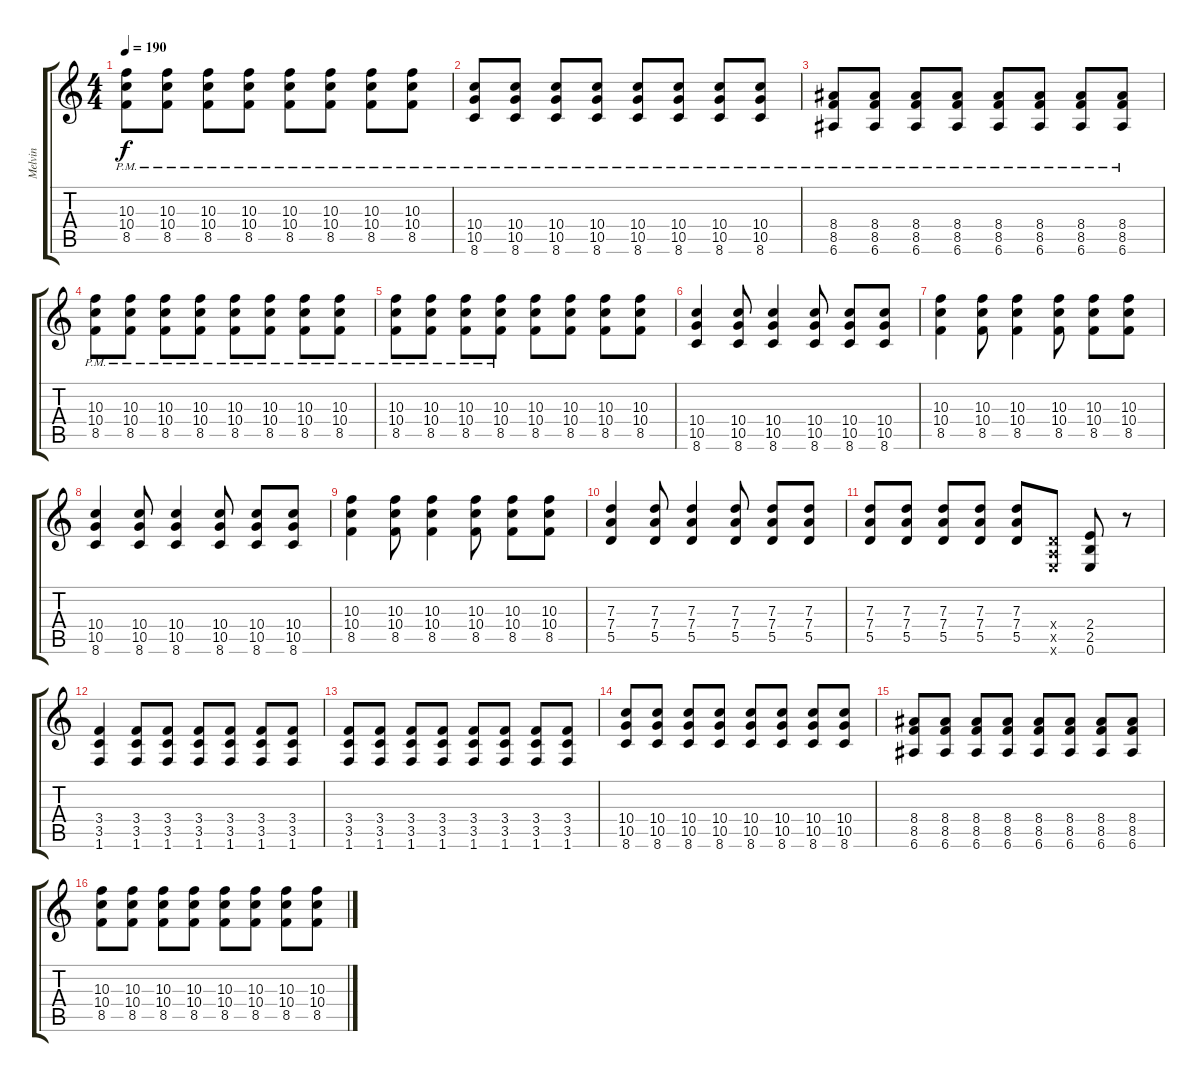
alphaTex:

\track ("Melvin" "Melvin") {instrument overdrivenguitar}
\staff {score tabs}
\tuning (E4 B3 G3 D3 A2 E2) {hide}
\ts (4 4)
\tempo 190
\clef g2
\ks c
(10.3{pm} 10.4{pm} 8.5{pm}).8{dy f} (10.3{pm} 10.4{pm} 8.5{pm}).8 (10.3{pm} 10.4{pm} 8.5{pm}).8 (10.3{pm} 10.4{pm} 8.5{pm}).8 (10.3{pm} 10.4{pm} 8.5{pm}).8 (10.3{pm} 10.4{pm} 8.5{pm}).8 (10.3{pm} 10.4{pm} 8.5{pm}).8 (10.3{pm} 10.4{pm} 8.5{pm}).8 |
(10.4{pm} 10.5{pm} 8.6{pm}).8 (10.4{pm} 10.5{pm} 8.6{pm}).8 (10.4{pm} 10.5{pm} 8.6{pm}).8 (10.4{pm} 10.5{pm} 8.6{pm}).8 (10.4{pm} 10.5{pm} 8.6{pm}).8 (10.4{pm} 10.5{pm} 8.6{pm}).8 (10.4{pm} 10.5{pm} 8.6{pm}).8 (10.4{pm} 10.5{pm} 8.6{pm}).8 |
(8.4{pm} 8.5{pm} 6.6{pm}).8 (8.4{pm} 8.5{pm} 6.6{pm}).8 (8.4{pm} 8.5{pm} 6.6{pm}).8 (8.4{pm} 8.5{pm} 6.6{pm}).8 (8.4{pm} 8.5{pm} 6.6{pm}).8 (8.4{pm} 8.5{pm} 6.6{pm}).8 (8.4{pm} 8.5{pm} 6.6{pm}).8 (8.4{pm} 8.5{pm} 6.6{pm}).8 |
(10.3{pm} 10.4{pm} 8.5{pm}).8 (10.3{pm} 10.4{pm} 8.5{pm}).8 (10.3{pm} 10.4{pm} 8.5{pm}).8 (10.3{pm} 10.4{pm} 8.5{pm}).8 (10.3{pm} 10.4{pm} 8.5{pm}).8 (10.3{pm} 10.4{pm} 8.5{pm}).8 (10.3{pm} 10.4{pm} 8.5{pm}).8 (10.3{pm} 10.4{pm} 8.5{pm}).8 |
(10.3 10.4{pm} 8.5{pm}).8 (10.3 10.4{pm} 8.5{pm}).8 (10.3 10.4 8.5{pm}).8 (10.3 10.4 8.5{pm}).8 (10.3 10.4 8.5).8 (10.3 10.4 8.5).8 (10.3 10.4 8.5).8 (10.3 10.4 8.5).8 |
(10.4 10.5 8.6).4 (10.4 10.5 8.6).8 (10.4 10.5 8.6).4 (10.4 10.5 8.6).8 (10.4 10.5 8.6).8 (10.4 10.5 8.6).8 |
(10.3 10.4 8.5).4 (10.3 10.4 8.5).8 (10.3 10.4 8.5).4 (10.3 10.4 8.5).8 (10.3 10.4 8.5).8 (10.3 10.4 8.5).8 |
(10.4 10.5 8.6).4 (10.4 10.5 8.6).8 (10.4 10.5 8.6).4 (10.4 10.5 8.6).8 (10.4 10.5 8.6).8 (10.4 10.5 8.6).8 |
(10.3 10.4 8.5).4 (10.3 10.4 8.5).8 (10.3 10.4 8.5).4 (10.3 10.4 8.5).8 (10.3 10.4 8.5).8 (10.3 10.4 8.5).8 |
(7.3 7.4 5.5).4 (7.3 7.4 5.5).8 (7.3 7.4 5.5).4 (7.3 7.4 5.5).8 (7.3 7.4 5.5).8 (7.3 7.4 5.5).8 |
(7.3 7.4 5.5).8 (7.3 7.4 5.5).8 (7.3 7.4 5.5).8 (7.3 7.4 5.5).8 (7.3 7.4 5.5).8 (0.4{x} 0.5{x} 0.6{x}).8 (2.4 2.5 0.6).8 r.8 |
(3.4 3.5 1.6).4 (3.4 3.5 1.6).8 (3.4 3.5 1.6).8 (3.4 3.5 1.6).8 (3.4 3.5 1.6).8 (3.4 3.5 1.6).8 (3.4 3.5 1.6).8 |
(3.4 3.5 1.6).8 (3.4 3.5 1.6).8 (3.4 3.5 1.6).8 (3.4 3.5 1.6).8 (3.4 3.5 1.6).8 (3.4 3.5 1.6).8 (3.4 3.5 1.6).8 (3.4 3.5 1.6).8 |
(10.4 10.5 8.6).8 (10.4 10.5 8.6).8 (10.4 10.5 8.6).8 (10.4 10.5 8.6).8 (10.4 10.5 8.6).8 (10.4 10.5 8.6).8 (10.4 10.5 8.6).8 (10.4 10.5 8.6).8 |
(8.4 8.5 6.6).8 (8.4 8.5 6.6).8 (8.4 8.5 6.6).8 (8.4 8.5 6.6).8 (8.4 8.5 6.6).8 (8.4 8.5 6.6).8 (8.4 8.5 6.6).8 (8.4 8.5 6.6).8 |
(10.3 10.4 8.5).8 (10.3 10.4 8.5).8 (10.3 10.4 8.5).8 (10.3 10.4 8.5).8 (10.3 10.4 8.5).8 (10.3 10.4 8.5).8 (10.3 10.4 8.5).8 (10.3 10.4 8.5).8
